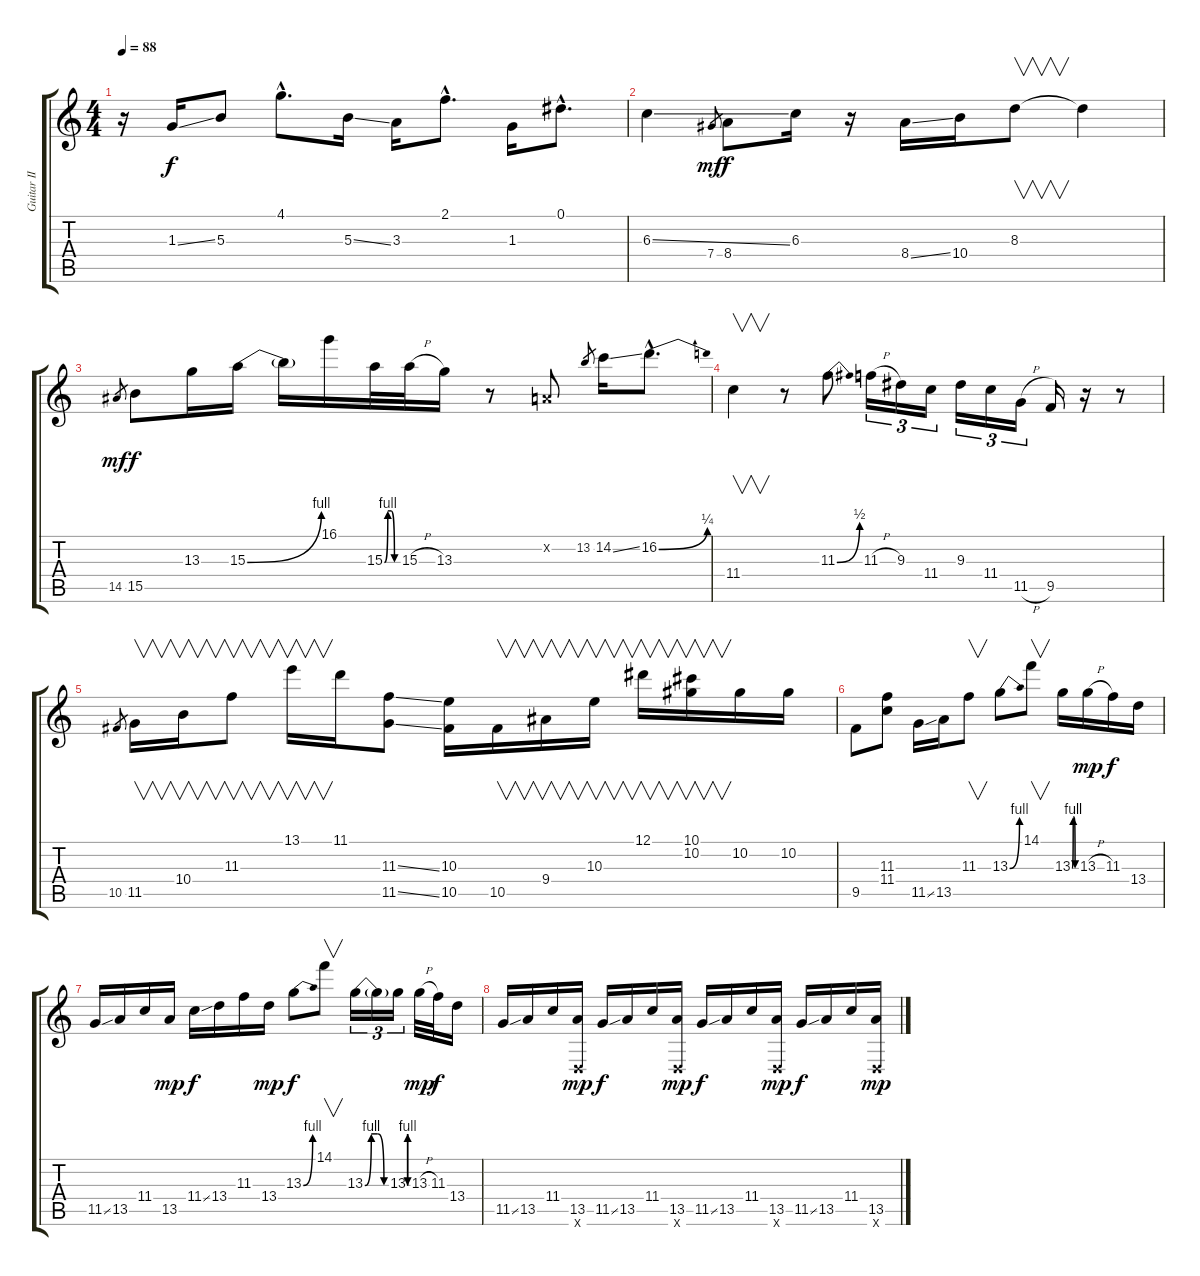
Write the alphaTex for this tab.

\track ("Guitar II" "Guitar II") {instrument overdrivenguitar}
\staff {score tabs}
\tuning (Eb4 Bb3 Gb3 Db3 Ab2 Eb2) {hide}
\ts (4 4)
\tempo 88
\clef g2
\ks c
r.16{dy f} 1.3{ss}.16 5.3.8 4.1{hac}.8{d} 5.3{ss}.16 3.3.16 2.1{hac}.8{d} 1.3.16 0.1{hac}.8{d} |
6.3{ss}.4 7.4.8{gr dy mf} 8.4.8{dy f} 6.3.16 r.16 8.4{ss}.16 10.4.16 8.3.8{v} 8.3{t}.4 |
14.5.8{gr dy mf} 15.5.8{dy f} 13.3.16 15.3{be (bend 0 0 60 4)}.16 15.3{t}.16 16.1.16 15.3{be (custom 0 0 15 4 30 4 45 0 60 0)}.32 15.3{h}.32 13.3.16 r.8 -1.2{x}.8 13.2.8{gr} 14.2{ss}.16 16.2{be (bend 0 0 60 1) hac}.8{d} |
11.4.4{v} r.8 11.3{be (bend 0 0 60 2)}.8 11.3{h}.16{tu (3 2)} 9.3.16{tu (3 2)} 11.4.16{tu (3 2)} 9.3.16{tu (3 2)} 11.4.16{tu (3 2)} 11.5{h}.16{tu (3 2)} 9.5.16 r.16 r.8 |
10.5.8{gr} 11.5.16{v} 10.4.16{v} 11.3.8{v} 13.1.16{v} 11.1.16 (11.3{ss} 11.5{ss}).8 (10.3 10.5).16 10.5.16{v} 9.4.16{v} 10.3.16{v} 12.1.16{v} (10.1 10.2).16{v} 10.2.16 10.2.16 |
9.5.8 (11.3 11.4).8 11.5{ss}.16 13.5.16 11.3.8{v} 13.3{be (bend 0 0 60 4)}.8 14.1.8{v} 13.3{be (custom 0 0 15 4 30 4 45 0 60 0)}.16 13.3{h}.16{dy mp} 11.3.16{dy f} 13.4.16 |
11.5{ss}.16 13.5.16 11.4.16 13.5.16{dy mp} 11.4{ss}.16{dy f} 13.4.16 11.3.16 13.4.16{dy mp} 13.3{be (bend 0 0 60 4)}.8{dy f} 14.1.8{v} 13.3{be (custom 0 0 15 4 30 4 45 0 60 0)}.16{tu (3 2)} 13.3{t}.16{tu (3 2)} 13.3{be (custom 0 0 15 4 30 4 45 0 60 0)}.16{tu (3 2)} 13.3{h}.32{dy mp} 11.3.32{dy f} 13.4.16 |
11.5{ss}.16 13.5.16 11.4.16 (13.5 -1.6{x}).16{dy mp} 11.5{ss}.16{dy f} 13.5.16 11.4.16 (13.5 -1.6{x}).16{dy mp} 11.5{ss}.16{dy f} 13.5.16 11.4.16 (13.5 -1.6{x}).16{dy mp} 11.5{ss}.16{dy f} 13.5.16 11.4.16 (13.5 -1.6{x}).16{dy mp}
